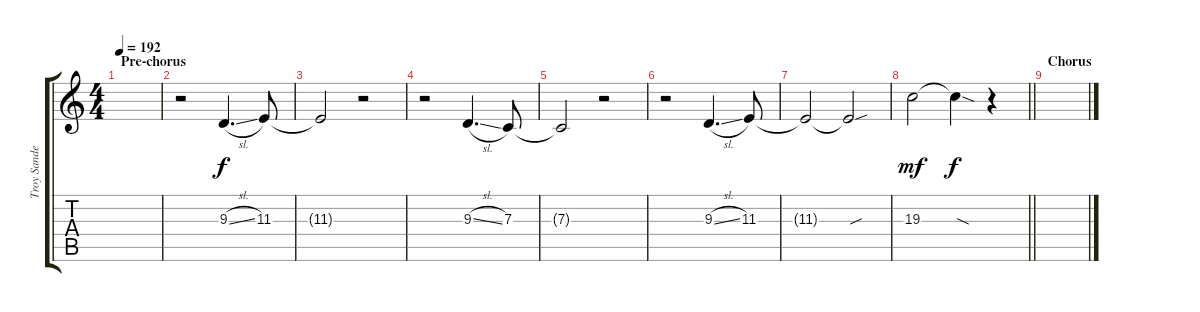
\track ("Troy Sanders - Vocals" "Troy Sande") {instrument flute}
\staff {score tabs}
\tuning (D4 A3 F3 C3 G2 C2) {hide}
\ts (4 4)
\section ("" "Pre-chorus")
\tempo 192
\clef g2
\ks c
|
r.2 9.3{sl}.4{d} 11.3.8 |
11.3{t}.2 r.2 |
r.2 9.3{sl}.4{d} 7.3.8 |
7.3{t}.2 r.2 |
r.2 9.3{sl}.4{d} 11.3.8 |
11.3{t}.2 11.3{sou t}.2 |
\barLineRight lightlight
19.3.2{dy mf} 19.3{sod t}.4{dy f} r.4 |
\section ("" "Chorus")
